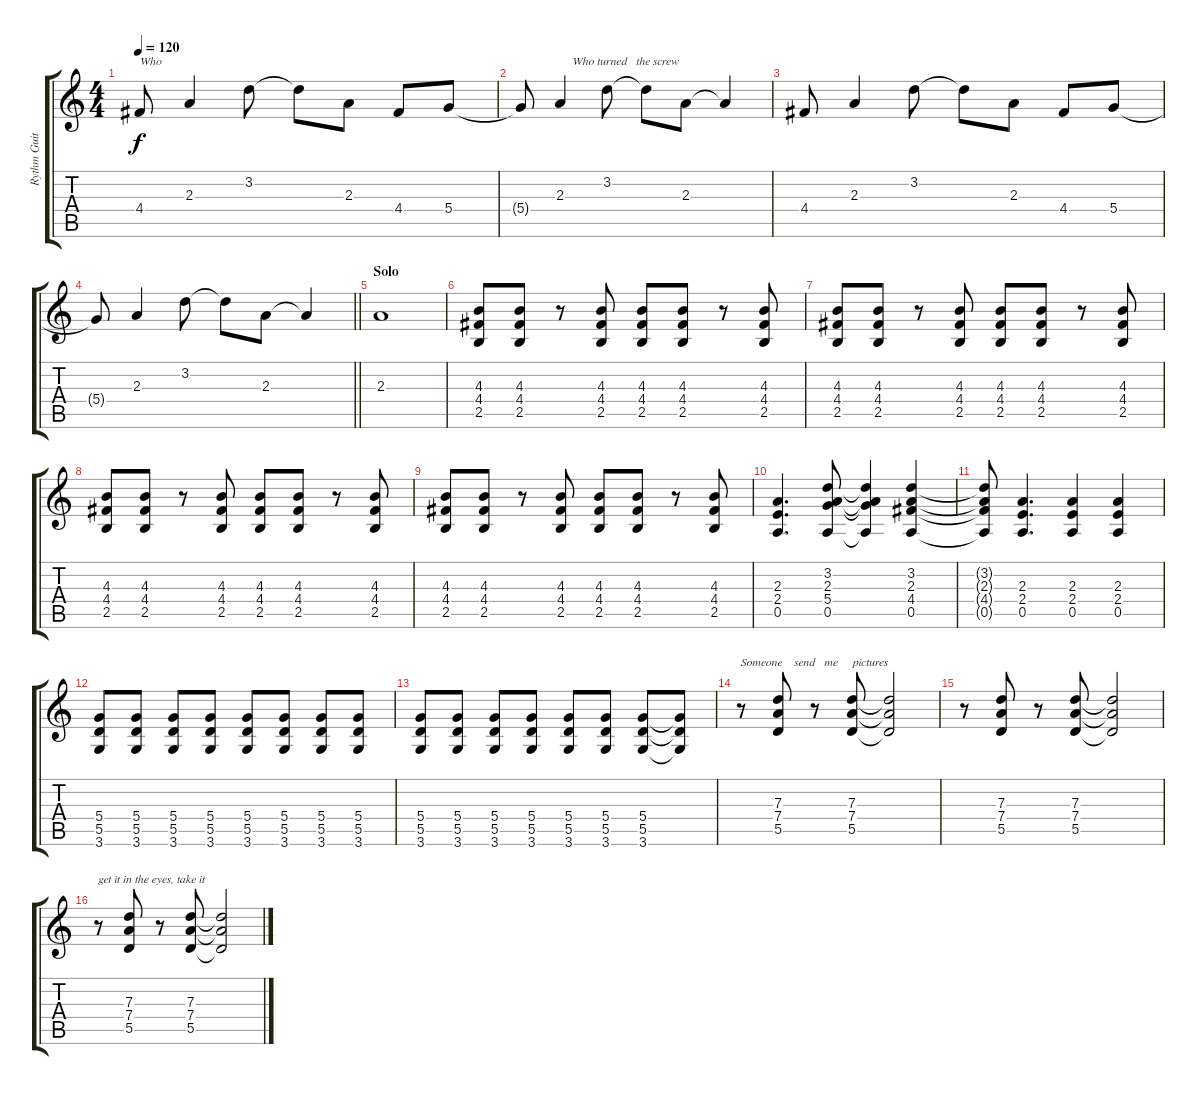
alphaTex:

\track ("Rythm Guitar (Malcom)" "Rythm Guit") {instrument distortionguitar}
\staff {score tabs}
\tuning (E4 B3 G3 D3 A2 E2) {hide}
\ts (4 4)
\tempo 120
\clef g2
\ks c
4.4.8{txt "Who" dy f} 2.3.4 3.2.8 3.2{t}.8 2.3.8 4.4.8 5.4.8 |
5.4{t}.8 2.3.4{txt "    Who turned   the screw"} 3.2.8 3.2{t}.8 2.3.8 2.3{t}.4 |
4.4.8 2.3.4 3.2.8 3.2{t}.8 2.3.8 4.4.8 5.4.8 |
\barLineRight lightlight
5.4{t}.8 2.3.4 3.2.8 3.2{t}.8 2.3.8 2.3{t}.4 |
\section ("" "Solo")
2.3.1 |
(4.3 4.4 2.5).8 (4.3 4.4 2.5).8 r.8 (4.3 4.4 2.5).8 (4.3 4.4 2.5).8 (4.3 4.4 2.5).8 r.8 (4.3 4.4 2.5).8 |
(4.3 4.4 2.5).8 (4.3 4.4 2.5).8 r.8 (4.3 4.4 2.5).8 (4.3 4.4 2.5).8 (4.3 4.4 2.5).8 r.8 (4.3 4.4 2.5).8 |
(4.3 4.4 2.5).8 (4.3 4.4 2.5).8 r.8 (4.3 4.4 2.5).8 (4.3 4.4 2.5).8 (4.3 4.4 2.5).8 r.8 (4.3 4.4 2.5).8 |
(4.3 4.4 2.5).8 (4.3 4.4 2.5).8 r.8 (4.3 4.4 2.5).8 (4.3 4.4 2.5).8 (4.3 4.4 2.5).8 r.8 (4.3 4.4 2.5).8 |
(2.3 2.4 0.5).4{d} (3.2 2.3 5.4 0.5).8 (3.2{t} 2.3{t} 5.4{t} 0.5{t}).4 (3.2 2.3 4.4 0.5).4 |
(3.2{t} 2.3{t} 4.4{t} 0.5{t}).8 (2.3 2.4 0.5).4{d} (2.3 2.4 0.5).4 (2.3 2.4 0.5).4 |
(5.4 5.5 3.6).8{instrument electricguitarmuted} (5.4 5.5 3.6).8 (5.4 5.5 3.6).8 (5.4 5.5 3.6).8 (5.4 5.5 3.6).8 (5.4 5.5 3.6).8 (5.4 5.5 3.6).8 (5.4 5.5 3.6).8 |
(5.4 5.5 3.6).8 (5.4 5.5 3.6).8 (5.4 5.5 3.6).8 (5.4 5.5 3.6).8 (5.4 5.5 3.6).8 (5.4 5.5 3.6).8 (5.4 5.5 3.6).8 (5.4{t} 5.5{t} 3.6{t}).8{instrument distortionguitar} |
r.8{txt "Someone    send   me     pictures"} (7.3 7.4 5.5).8 r.8 (7.3 7.4 5.5).8 (7.3{t} 7.4{t} 5.5{t}).2 |
r.8 (7.3 7.4 5.5).8 r.8 (7.3 7.4 5.5).8 (7.3{t} 7.4{t} 5.5{t}).2 |
r.8{txt "get it in the eyes, take it "} (7.3 7.4 5.5).8 r.8 (7.3 7.4 5.5).8 (7.3{t} 7.4{t} 5.5{t}).2
